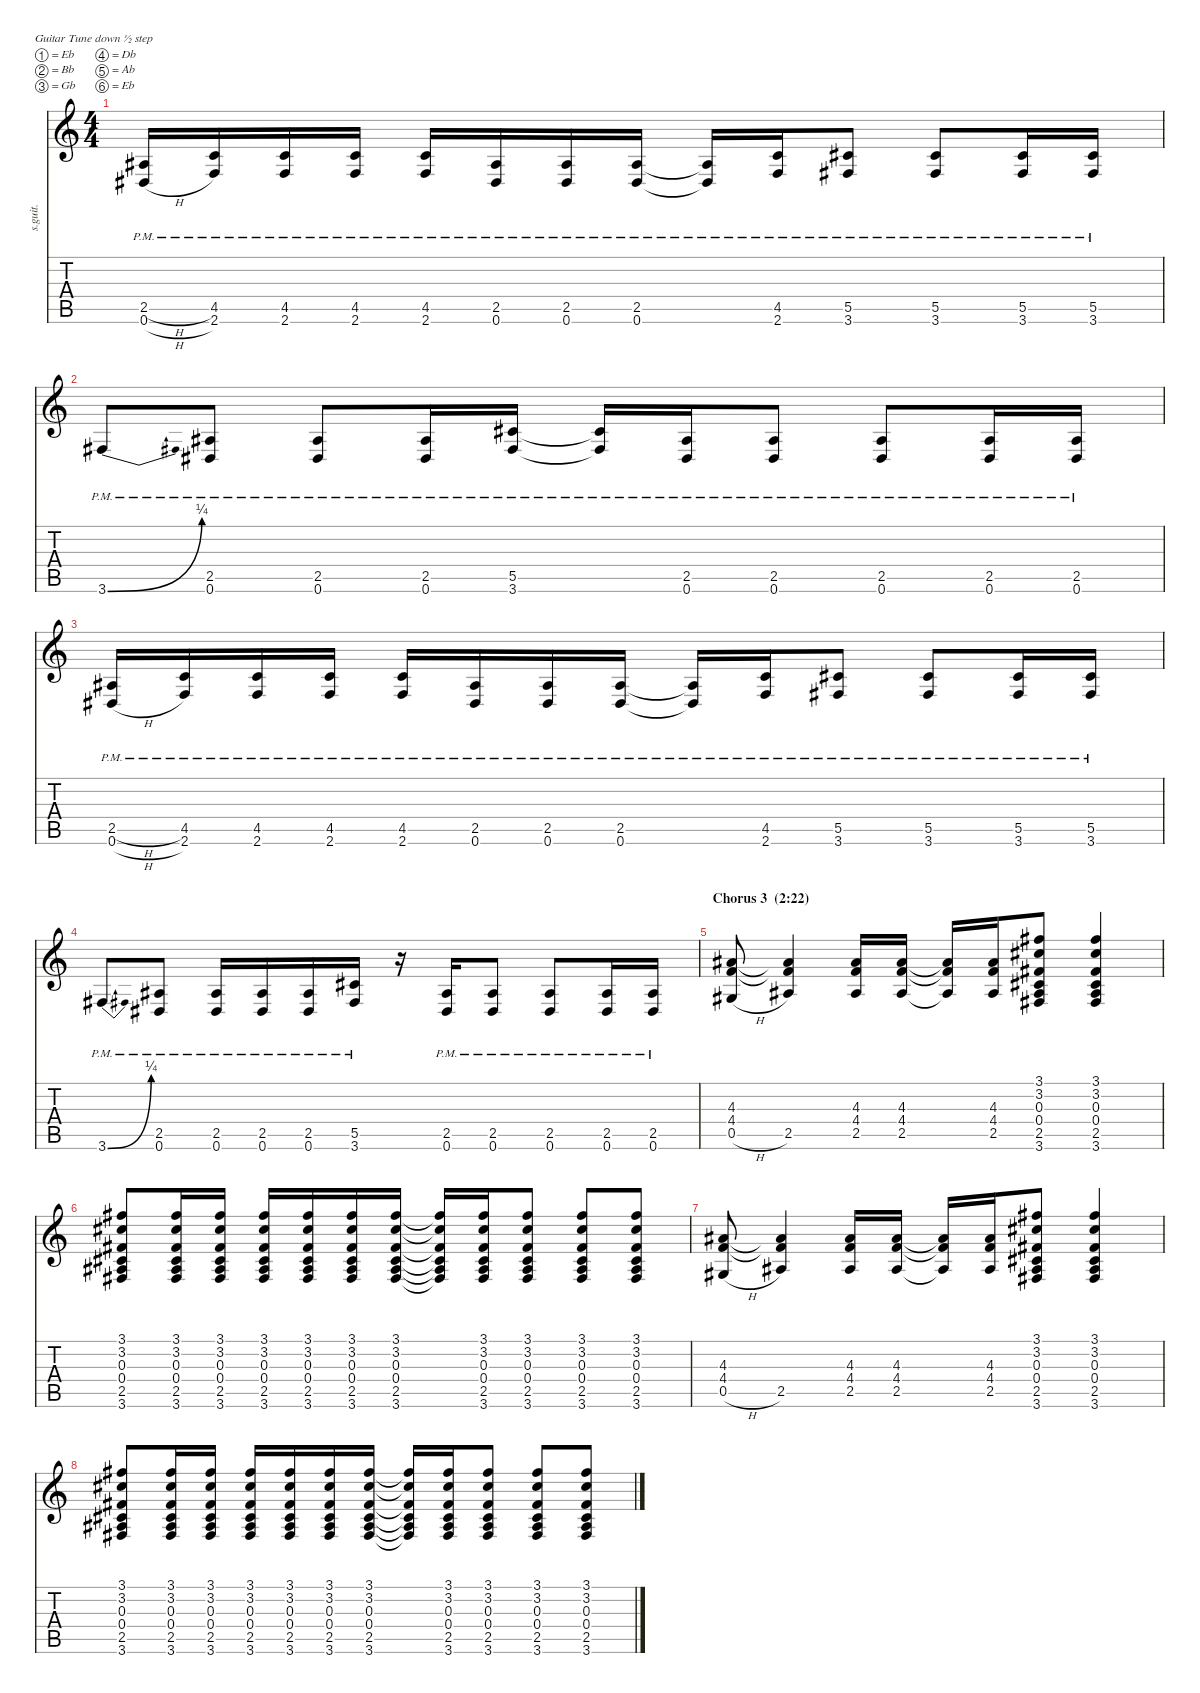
\defaultSystemsLayout 4
\hideDynamics
\bracketExtendMode nobrackets
\track ("Jerry Cantrell (Gui.2)" "s.guit.") {instrument distortionguitar}
\staff {score tabs}
\tuning (Eb4 Bb3 Gb3 Db3 Ab2 Eb2)
\ts (4 4)
\tempo (94 hide)
\clef g2
\ks c
(2.5{h pm acc #} 0.6{h pm acc #}).16{lyrics (0 "") lyrics (1 "") lyrics (2 "") lyrics (3 "") lyrics (4 "") dy f} (4.5{pm} 2.6{pm}).16{lyrics (0 "") lyrics (1 "") lyrics (2 "") lyrics (3 "") lyrics (4 "")} (4.5{pm} 2.6{pm}).16{lyrics (0 "") lyrics (1 "") lyrics (2 "") lyrics (3 "") lyrics (4 "")} (4.5{pm} 2.6{pm}).16{lyrics (0 "") lyrics (1 "") lyrics (2 "") lyrics (3 "") lyrics (4 "")} (4.5{pm} 2.6{pm}).16{lyrics (0 "") lyrics (1 "") lyrics (2 "") lyrics (3 "") lyrics (4 "")} (2.5{pm acc #} 0.6{pm acc #}).16{lyrics (0 "") lyrics (1 "") lyrics (2 "") lyrics (3 "") lyrics (4 "")} (2.5{pm acc #} 0.6{pm acc #}).16{lyrics (0 "") lyrics (1 "") lyrics (2 "") lyrics (3 "") lyrics (4 "")} (2.5{pm acc #} 0.6{pm acc #}).16{lyrics (0 "") lyrics (1 "") lyrics (2 "") lyrics (3 "") lyrics (4 "")} (2.5{pm t acc #} 0.6{pm t acc #}).16{lyrics (0 "") lyrics (1 "") lyrics (2 "") lyrics (3 "") lyrics (4 "")} (4.5{pm} 2.6{pm}).16{lyrics (0 "") lyrics (1 "") lyrics (2 "") lyrics (3 "") lyrics (4 "")} (5.5{pm acc #} 3.6{pm acc #}).8{lyrics (0 "") lyrics (1 "") lyrics (2 "") lyrics (3 "") lyrics (4 "")} (5.5{pm acc #} 3.6{pm acc #}).8{lyrics (0 "") lyrics (1 "") lyrics (2 "") lyrics (3 "") lyrics (4 "")} (5.5{pm acc #} 3.6{pm acc #}).16{lyrics (0 "") lyrics (1 "") lyrics (2 "") lyrics (3 "") lyrics (4 "")} (5.5{pm acc #} 3.6{pm acc #}).16{lyrics (0 "") lyrics (1 "") lyrics (2 "") lyrics (3 "") lyrics (4 "")} |
3.6{be (bend 0 0 30 1) pm acc #}.8{lyrics (0 "") lyrics (1 "") lyrics (2 "") lyrics (3 "") lyrics (4 "")} (2.5{pm acc #} 0.6{pm acc #}).8{lyrics (0 "") lyrics (1 "") lyrics (2 "") lyrics (3 "") lyrics (4 "")} (2.5{pm acc #} 0.6{pm acc #}).8{lyrics (0 "") lyrics (1 "") lyrics (2 "") lyrics (3 "") lyrics (4 "")} (2.5{pm acc #} 0.6{pm acc #}).16{lyrics (0 "") lyrics (1 "") lyrics (2 "") lyrics (3 "") lyrics (4 "")} (5.5{pm acc #} 3.6{pm acc #}).16{lyrics (0 "") lyrics (1 "") lyrics (2 "") lyrics (3 "") lyrics (4 "")} (5.5{pm t acc #} 3.6{pm t acc #}).16{lyrics (0 "") lyrics (1 "") lyrics (2 "") lyrics (3 "") lyrics (4 "")} (2.5{pm acc #} 0.6{pm acc #}).16{lyrics (0 "") lyrics (1 "") lyrics (2 "") lyrics (3 "") lyrics (4 "")} (2.5{pm acc #} 0.6{pm acc #}).8{lyrics (0 "") lyrics (1 "") lyrics (2 "") lyrics (3 "") lyrics (4 "")} (2.5{pm acc #} 0.6{pm acc #}).8{lyrics (0 "") lyrics (1 "") lyrics (2 "") lyrics (3 "") lyrics (4 "")} (2.5{pm acc #} 0.6{pm acc #}).16{lyrics (0 "") lyrics (1 "") lyrics (2 "") lyrics (3 "") lyrics (4 "")} (2.5{pm acc #} 0.6{pm acc #}).16{lyrics (0 "") lyrics (1 "") lyrics (2 "") lyrics (3 "") lyrics (4 "")} |
(2.5{h pm acc #} 0.6{h pm acc #}).16{lyrics (0 "") lyrics (1 "") lyrics (2 "") lyrics (3 "") lyrics (4 "")} (4.5{pm} 2.6{pm}).16{lyrics (0 "") lyrics (1 "") lyrics (2 "") lyrics (3 "") lyrics (4 "")} (4.5{pm} 2.6{pm}).16{lyrics (0 "") lyrics (1 "") lyrics (2 "") lyrics (3 "") lyrics (4 "")} (4.5{pm} 2.6{pm}).16{lyrics (0 "") lyrics (1 "") lyrics (2 "") lyrics (3 "") lyrics (4 "")} (4.5{pm} 2.6{pm}).16{lyrics (0 "") lyrics (1 "") lyrics (2 "") lyrics (3 "") lyrics (4 "")} (2.5{pm acc #} 0.6{pm acc #}).16{lyrics (0 "") lyrics (1 "") lyrics (2 "") lyrics (3 "") lyrics (4 "")} (2.5{pm acc #} 0.6{pm acc #}).16{lyrics (0 "") lyrics (1 "") lyrics (2 "") lyrics (3 "") lyrics (4 "")} (2.5{pm acc #} 0.6{pm acc #}).16{lyrics (0 "") lyrics (1 "") lyrics (2 "") lyrics (3 "") lyrics (4 "")} (2.5{pm t acc #} 0.6{pm t acc #}).16{lyrics (0 "") lyrics (1 "") lyrics (2 "") lyrics (3 "") lyrics (4 "")} (4.5{pm} 2.6{pm}).16{lyrics (0 "") lyrics (1 "") lyrics (2 "") lyrics (3 "") lyrics (4 "")} (5.5{pm acc #} 3.6{pm acc #}).8{lyrics (0 "") lyrics (1 "") lyrics (2 "") lyrics (3 "") lyrics (4 "")} (5.5{pm acc #} 3.6{pm acc #}).8{lyrics (0 "") lyrics (1 "") lyrics (2 "") lyrics (3 "") lyrics (4 "")} (5.5{pm acc #} 3.6{pm acc #}).16{lyrics (0 "") lyrics (1 "") lyrics (2 "") lyrics (3 "") lyrics (4 "")} (5.5{pm acc #} 3.6{pm acc #}).16{lyrics (0 "") lyrics (1 "") lyrics (2 "") lyrics (3 "") lyrics (4 "")} |
3.6{be (bend 0 0 30 1) pm acc #}.8{lyrics (0 "") lyrics (1 "") lyrics (2 "") lyrics (3 "") lyrics (4 "")} (2.5{pm acc #} 0.6{pm acc #}).8{lyrics (0 "") lyrics (1 "") lyrics (2 "") lyrics (3 "") lyrics (4 "")} (2.5{pm acc #} 0.6{pm acc #}).16{lyrics (0 "") lyrics (1 "") lyrics (2 "") lyrics (3 "") lyrics (4 "")} (2.5{pm acc #} 0.6{pm acc #}).16{lyrics (0 "") lyrics (1 "") lyrics (2 "") lyrics (3 "") lyrics (4 "")} (2.5{pm acc #} 0.6{pm acc #}).16{lyrics (0 "") lyrics (1 "") lyrics (2 "") lyrics (3 "") lyrics (4 "")} (5.5{pm acc #} 3.6{pm acc #}).16{lyrics (0 "") lyrics (1 "") lyrics (2 "") lyrics (3 "") lyrics (4 "")} r.16 (2.5{pm acc #} 0.6{pm acc #}).16{lyrics (0 "") lyrics (1 "") lyrics (2 "") lyrics (3 "") lyrics (4 "")} (2.5{pm acc #} 0.6{pm acc #}).8{lyrics (0 "") lyrics (1 "") lyrics (2 "") lyrics (3 "") lyrics (4 "")} (2.5{pm acc #} 0.6{pm acc #}).8{lyrics (0 "") lyrics (1 "") lyrics (2 "") lyrics (3 "") lyrics (4 "")} (2.5{pm acc #} 0.6{pm acc #}).16{lyrics (0 "") lyrics (1 "") lyrics (2 "") lyrics (3 "") lyrics (4 "")} (2.5{pm acc #} 0.6{pm acc #}).16{lyrics (0 "") lyrics (1 "") lyrics (2 "") lyrics (3 "") lyrics (4 "")} |
\section ("" "Chorus 3  (2:22)")
(4.3{acc #} 4.4 0.5{h acc #}).8{lyrics (0 "") lyrics (1 "") lyrics (2 "") lyrics (3 "") lyrics (4 "")} (4.3{t acc #} 4.4{t} 2.5{acc #}).4{lyrics (0 "") lyrics (1 "") lyrics (2 "") lyrics (3 "") lyrics (4 "")} (4.3{acc #} 4.4 2.5{acc #}).16{lyrics (0 "") lyrics (1 "") lyrics (2 "") lyrics (3 "") lyrics (4 "")} (4.3{acc #} 4.4 2.5{acc #}).16{lyrics (0 "") lyrics (1 "") lyrics (2 "") lyrics (3 "") lyrics (4 "")} (4.3{t acc #} 4.4{t} 2.5{t acc #}).16{lyrics (0 "") lyrics (1 "") lyrics (2 "") lyrics (3 "") lyrics (4 "")} (4.3{acc #} 4.4 2.5{acc #}).16{lyrics (0 "") lyrics (1 "") lyrics (2 "") lyrics (3 "") lyrics (4 "")} (3.1{acc #} 3.2{acc #} 0.3{acc #} 0.4{acc #} 2.5{acc #} 3.6{acc #}).8{lyrics (0 "") lyrics (1 "") lyrics (2 "") lyrics (3 "") lyrics (4 "")} (3.1{acc #} 3.2{acc #} 0.3{acc #} 0.4{acc #} 2.5{acc #} 3.6{acc #}).4{lyrics (0 "") lyrics (1 "") lyrics (2 "") lyrics (3 "") lyrics (4 "")} |
(3.1{acc #} 3.2{acc #} 0.3{acc #} 0.4{acc #} 2.5{acc #} 3.6{acc #}).8{lyrics (0 "") lyrics (1 "") lyrics (2 "") lyrics (3 "") lyrics (4 "")} (3.1{acc #} 3.2{acc #} 0.3{acc #} 0.4{acc #} 2.5{acc #} 3.6{acc #}).16{lyrics (0 "") lyrics (1 "") lyrics (2 "") lyrics (3 "") lyrics (4 "")} (3.1{acc #} 3.2{acc #} 0.3{acc #} 0.4{acc #} 2.5{acc #} 3.6{acc #}).16{lyrics (0 "") lyrics (1 "") lyrics (2 "") lyrics (3 "") lyrics (4 "")} (3.1{acc #} 3.2{acc #} 0.3{acc #} 0.4{acc #} 2.5{acc #} 3.6{acc #}).16{lyrics (0 "") lyrics (1 "") lyrics (2 "") lyrics (3 "") lyrics (4 "")} (3.1{acc #} 3.2{acc #} 0.3{acc #} 0.4{acc #} 2.5{acc #} 3.6{acc #}).16{lyrics (0 "") lyrics (1 "") lyrics (2 "") lyrics (3 "") lyrics (4 "")} (3.1{acc #} 3.2{acc #} 0.3{acc #} 0.4{acc #} 2.5{acc #} 3.6{acc #}).16{lyrics (0 "") lyrics (1 "") lyrics (2 "") lyrics (3 "") lyrics (4 "")} (3.1{acc #} 3.2{acc #} 0.3{acc #} 0.4{acc #} 2.5{acc #} 3.6{acc #}).16{lyrics (0 "") lyrics (1 "") lyrics (2 "") lyrics (3 "") lyrics (4 "")} (3.1{t acc #} 3.2{t acc #} 0.3{t acc #} 0.4{t acc #} 2.5{t acc #} 3.6{t acc #}).16{lyrics (0 "") lyrics (1 "") lyrics (2 "") lyrics (3 "") lyrics (4 "")} (3.1{acc #} 3.2{acc #} 0.3{acc #} 0.4{acc #} 2.5{acc #} 3.6{acc #}).16{lyrics (0 "") lyrics (1 "") lyrics (2 "") lyrics (3 "") lyrics (4 "")} (3.1{acc #} 3.2{acc #} 0.3{acc #} 0.4{acc #} 2.5{acc #} 3.6{acc #}).8{lyrics (0 "") lyrics (1 "") lyrics (2 "") lyrics (3 "") lyrics (4 "")} (3.1{acc #} 3.2{acc #} 0.3{acc #} 0.4{acc #} 2.5{acc #} 3.6{acc #}).8{lyrics (0 "") lyrics (1 "") lyrics (2 "") lyrics (3 "") lyrics (4 "")} (3.1{acc #} 3.2{acc #} 0.3{acc #} 0.4{acc #} 2.5{acc #} 3.6{acc #}).8{lyrics (0 "") lyrics (1 "") lyrics (2 "") lyrics (3 "") lyrics (4 "")} |
(4.3{acc #} 4.4 0.5{h acc #}).8{lyrics (0 "") lyrics (1 "") lyrics (2 "") lyrics (3 "") lyrics (4 "")} (4.3{t acc #} 4.4{t} 2.5{acc #}).4{lyrics (0 "") lyrics (1 "") lyrics (2 "") lyrics (3 "") lyrics (4 "")} (4.3{acc #} 4.4 2.5{acc #}).16{lyrics (0 "") lyrics (1 "") lyrics (2 "") lyrics (3 "") lyrics (4 "")} (4.3{acc #} 4.4 2.5{acc #}).16{lyrics (0 "") lyrics (1 "") lyrics (2 "") lyrics (3 "") lyrics (4 "")} (4.3{t acc #} 4.4{t} 2.5{t acc #}).16{lyrics (0 "") lyrics (1 "") lyrics (2 "") lyrics (3 "") lyrics (4 "")} (4.3{acc #} 4.4 2.5{acc #}).16{lyrics (0 "") lyrics (1 "") lyrics (2 "") lyrics (3 "") lyrics (4 "")} (3.1{acc #} 3.2{acc #} 0.3{acc #} 0.4{acc #} 2.5{acc #} 3.6{acc #}).8{lyrics (0 "") lyrics (1 "") lyrics (2 "") lyrics (3 "") lyrics (4 "")} (3.1{acc #} 3.2{acc #} 0.3{acc #} 0.4{acc #} 2.5{acc #} 3.6{acc #}).4{lyrics (0 "") lyrics (1 "") lyrics (2 "") lyrics (3 "") lyrics (4 "")} |
(3.1{acc #} 3.2{acc #} 0.3{acc #} 0.4{acc #} 2.5{acc #} 3.6{acc #}).8{lyrics (0 "") lyrics (1 "") lyrics (2 "") lyrics (3 "") lyrics (4 "")} (3.1{acc #} 3.2{acc #} 0.3{acc #} 0.4{acc #} 2.5{acc #} 3.6{acc #}).16{lyrics (0 "") lyrics (1 "") lyrics (2 "") lyrics (3 "") lyrics (4 "")} (3.1{acc #} 3.2{acc #} 0.3{acc #} 0.4{acc #} 2.5{acc #} 3.6{acc #}).16{lyrics (0 "") lyrics (1 "") lyrics (2 "") lyrics (3 "") lyrics (4 "")} (3.1{acc #} 3.2{acc #} 0.3{acc #} 0.4{acc #} 2.5{acc #} 3.6{acc #}).16{lyrics (0 "") lyrics (1 "") lyrics (2 "") lyrics (3 "") lyrics (4 "")} (3.1{acc #} 3.2{acc #} 0.3{acc #} 0.4{acc #} 2.5{acc #} 3.6{acc #}).16{lyrics (0 "") lyrics (1 "") lyrics (2 "") lyrics (3 "") lyrics (4 "")} (3.1{acc #} 3.2{acc #} 0.3{acc #} 0.4{acc #} 2.5{acc #} 3.6{acc #}).16{lyrics (0 "") lyrics (1 "") lyrics (2 "") lyrics (3 "") lyrics (4 "")} (3.1{acc #} 3.2{acc #} 0.3{acc #} 0.4{acc #} 2.5{acc #} 3.6{acc #}).16{lyrics (0 "") lyrics (1 "") lyrics (2 "") lyrics (3 "") lyrics (4 "")} (3.1{t acc #} 3.2{t acc #} 0.3{t acc #} 0.4{t acc #} 2.5{t acc #} 3.6{t acc #}).16{lyrics (0 "") lyrics (1 "") lyrics (2 "") lyrics (3 "") lyrics (4 "")} (3.1{acc #} 3.2{acc #} 0.3{acc #} 0.4{acc #} 2.5{acc #} 3.6{acc #}).16{lyrics (0 "") lyrics (1 "") lyrics (2 "") lyrics (3 "") lyrics (4 "")} (3.1{acc #} 3.2{acc #} 0.3{acc #} 0.4{acc #} 2.5{acc #} 3.6{acc #}).8{lyrics (0 "") lyrics (1 "") lyrics (2 "") lyrics (3 "") lyrics (4 "")} (3.1{acc #} 3.2{acc #} 0.3{acc #} 0.4{acc #} 2.5{acc #} 3.6{acc #}).8{lyrics (0 "") lyrics (1 "") lyrics (2 "") lyrics (3 "") lyrics (4 "")} (3.1{acc #} 3.2{acc #} 0.3{acc #} 0.4{acc #} 2.5{acc #} 3.6{acc #}).8{lyrics (0 "") lyrics (1 "") lyrics (2 "") lyrics (3 "") lyrics (4 "")}
